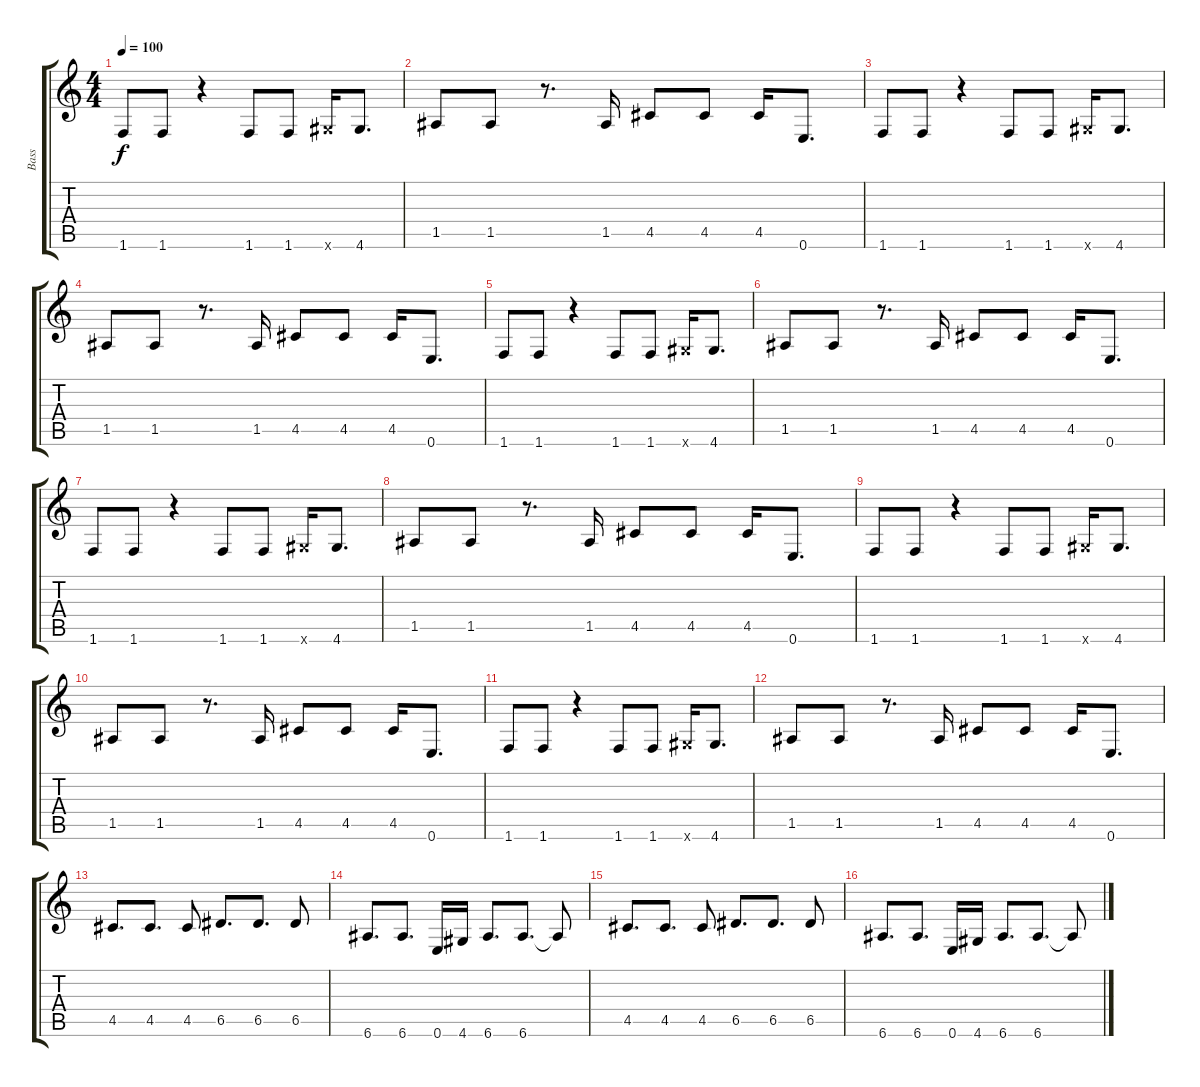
\track ("Bass" "Bass") {instrument electricbassfinger}
\staff {score tabs}
\tuning (E4 B3 G3 D3 A2 E2) {hide}
\ts (4 4)
\tempo 100
\clef g2
\ks c
1.6.8{dy f} 1.6.8 r.4 1.6.8 1.6.8 4.6{x}.16 4.6.8{d} |
1.5.8 1.5.8 r.8{d} 1.5.16 4.5.8 4.5.8 4.5.16 0.6.8{d} |
1.6.8 1.6.8 r.4 1.6.8 1.6.8 4.6{x}.16 4.6.8{d} |
1.5.8 1.5.8 r.8{d} 1.5.16 4.5.8 4.5.8 4.5.16 0.6.8{d} |
1.6.8 1.6.8 r.4 1.6.8 1.6.8 4.6{x}.16 4.6.8{d} |
1.5.8 1.5.8 r.8{d} 1.5.16 4.5.8 4.5.8 4.5.16 0.6.8{d} |
1.6.8 1.6.8 r.4 1.6.8 1.6.8 4.6{x}.16 4.6.8{d} |
1.5.8 1.5.8 r.8{d} 1.5.16 4.5.8 4.5.8 4.5.16 0.6.8{d} |
1.6.8 1.6.8 r.4 1.6.8 1.6.8 4.6{x}.16 4.6.8{d} |
1.5.8 1.5.8 r.8{d} 1.5.16 4.5.8 4.5.8 4.5.16 0.6.8{d} |
1.6.8 1.6.8 r.4 1.6.8 1.6.8 4.6{x}.16 4.6.8{d} |
1.5.8 1.5.8 r.8{d} 1.5.16 4.5.8 4.5.8 4.5.16 0.6.8{d} |
4.5.8{d} 4.5.8{d} 4.5.8 6.5.8{d} 6.5.8{d} 6.5.8 |
6.6.8{d} 6.6.8{d} 0.6.16 4.6.16 6.6.8{d} 6.6.8{d} 6.6{t}.8 |
4.5.8{d} 4.5.8{d} 4.5.8 6.5.8{d} 6.5.8{d} 6.5.8 |
6.6.8{d} 6.6.8{d} 0.6.16 4.6.16 6.6.8{d} 6.6.8{d} 6.6{t}.8
